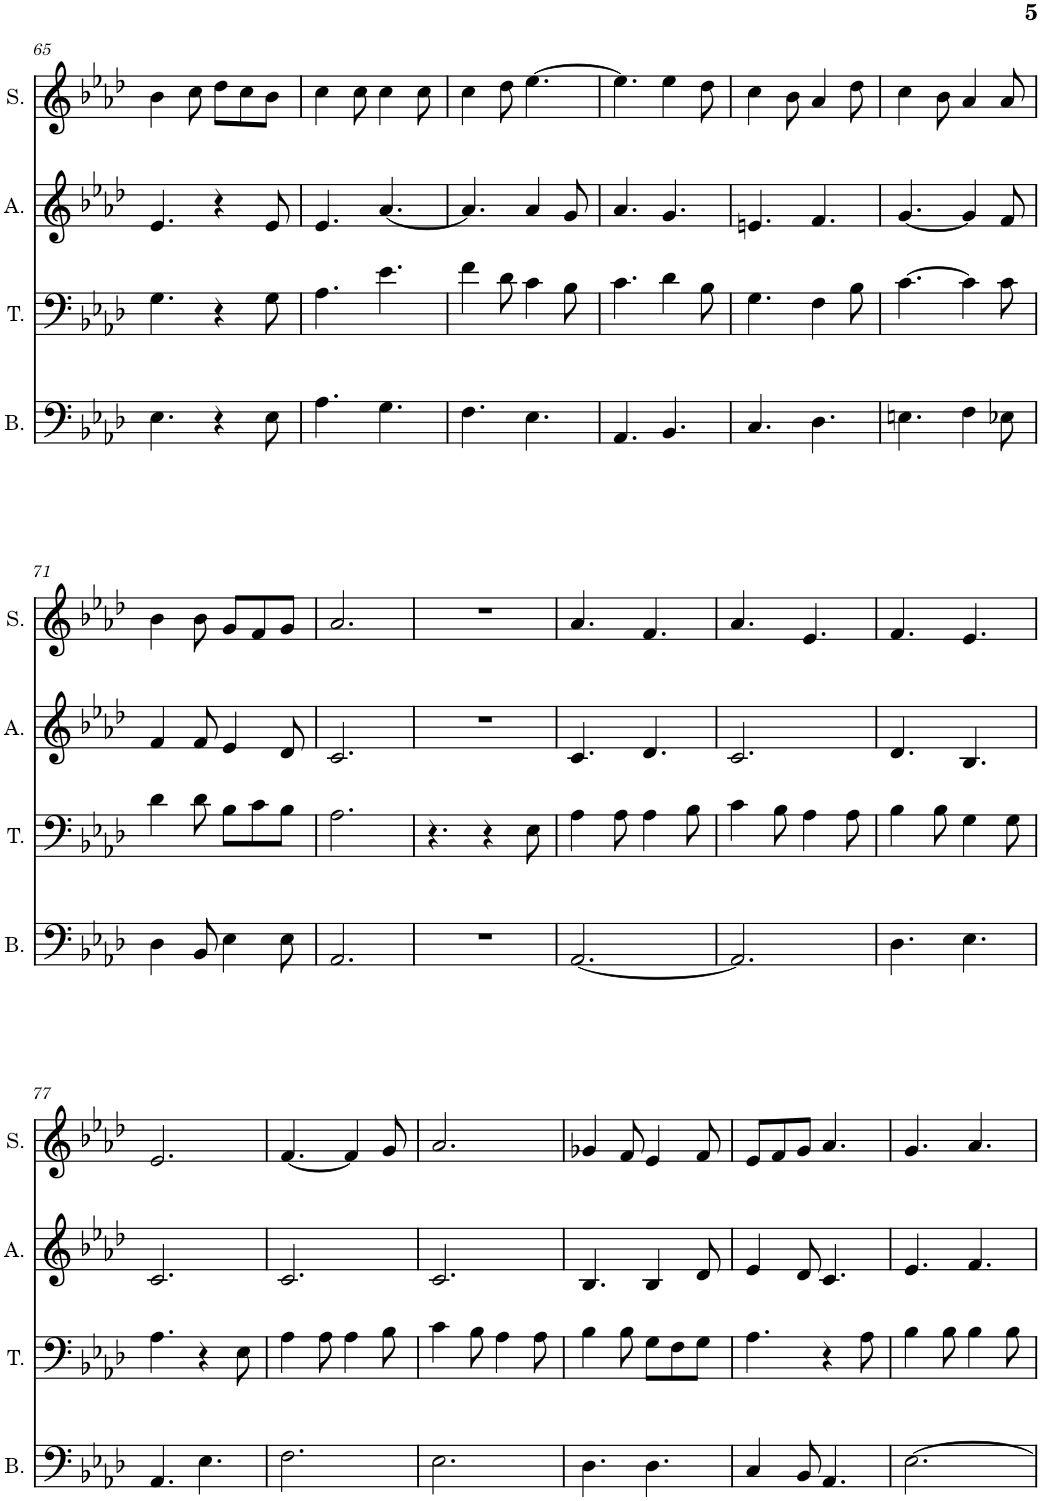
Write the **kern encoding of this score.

**kern	**kern	**kern	**kern
*part4	*part3	*part2	*part1
*staff4	*staff3	*staff2	*staff1
*I"Bass	*I"Tenor	*I"Alto	*I"Soprano
*I'B.	*I'T.	*I'A.	*I'S.
!!LO:PB:g=z
*clefF4	*clefF4	*clefG2	*clefG2
*k[b-e-a-d-]	*k[b-e-a-d-]	*k[b-e-a-d-]	*k[b-e-a-d-]
*M6/8	*M6/8	*M6/8	*M6/8
=65	=65	=65	=65
4.E-\	4.G\	4.e-/	4b-\
.	.	.	8cc\
4r	4r	4r	8dd-\L
.	.	.	8cc\
8E-\	8G\	8e-/	8b-\J
=66	=66	=66	=66
4.A-\	4.A-\	4.e-/	4cc\
.	.	.	8cc\
4.G\	4.e-\	[4.a-/	4cc\
.	.	.	8cc\
=67	=67	=67	=67
4.F\	4f\	4.a-/]	4cc\
.	8d-\	.	8dd-\
4.E-\	4c\	4a-/	[4.ee-\
.	8B-\	8g/	.
=68	=68	=68	=68
4.AA-/	4.c\	4.a-/	4.ee-\]
4.BB-/	4d-\	4.g/	4ee-\
.	8B-\	.	8dd-\
=69	=69	=69	=69
4.C/	4.G\	4.en/	4cc\
.	.	.	8b-\
4.D-\	4F\	4.f/	4a-/
.	8B-\	.	8dd-\
=70	=70	=70	=70
4.En\	[4.c\	[4.g/	4cc\
.	.	.	8b-\
4F\	4c\]	4g/]	4a-/
8E-X\	8c\	8f/	8a-/
!!LO:LB:g=z
=71	=71	=71	=71
4D-\	4d-\	4f/	4b-\
8BB-/	8d-\	8f/	8b-\
4E-\	8B-\L	4e-/	8g/L
.	8c\	.	8f/
8E-\	8B-\J	8d-/	8g/J
=72	=72	=72	=72
2.AA-/	2.A-\	2.c/	2.a-/
=73	=73	=73	=73
2.r	4.r	2.r	2.r
.	4r	.	.
.	8E-\	.	.
=74	=74	=74	=74
[2.AA-/	4A-\	4.c/	4.a-/
.	8A-\	.	.
.	4A-\	4.d-/	4.f/
.	8B-\	.	.
=75	=75	=75	=75
2.AA-/]	4c\	2.c/	4.a-/
.	8B-\	.	.
.	4A-\	.	4.e-/
.	8A-\	.	.
=76	=76	=76	=76
4.D-\	4B-\	4.d-/	4.f/
.	8B-\	.	.
4.E-\	4G\	4.B-/	4.e-/
.	8G\	.	.
!!LO:LB:g=z
=77	=77	=77	=77
4.AA-/	4.A-\	2.c/	2.e-/
4.E-\	4r	.	.
.	8E-\	.	.
=78	=78	=78	=78
2.F\	4A-\	2.c/	[4.f/
.	8A-\	.	.
.	4A-\	.	4f/]
.	8B-\	.	8g/
=79	=79	=79	=79
2.E-\	4c\	2.c/	2.a-/
.	8B-\	.	.
.	4A-\	.	.
.	8A-\	.	.
=80	=80	=80	=80
4.D-\	4B-\	4.B-/	4g-X/
.	8B-\	.	8f/
4.D-\	8G\L	4B-/	4e-/
.	8F\	.	.
.	8G\J	8d-/	8f/
=81	=81	=81	=81
4C/	4.A-\	4e-/	8e-/L
.	.	.	8f/
8BB-/	.	8d-/	8g/J
4.AA-/	4r	4.c/	4.a-/
.	8A-\	.	.
=82	=82	=82	=82
[2.E-\	4B-\	4.e-/	4.g/
.	8B-\	.	.
.	4B-\	4.f/	4.a-/
.	8B-\	.	.
=	=	=	=
*-	*-	*-	*-
